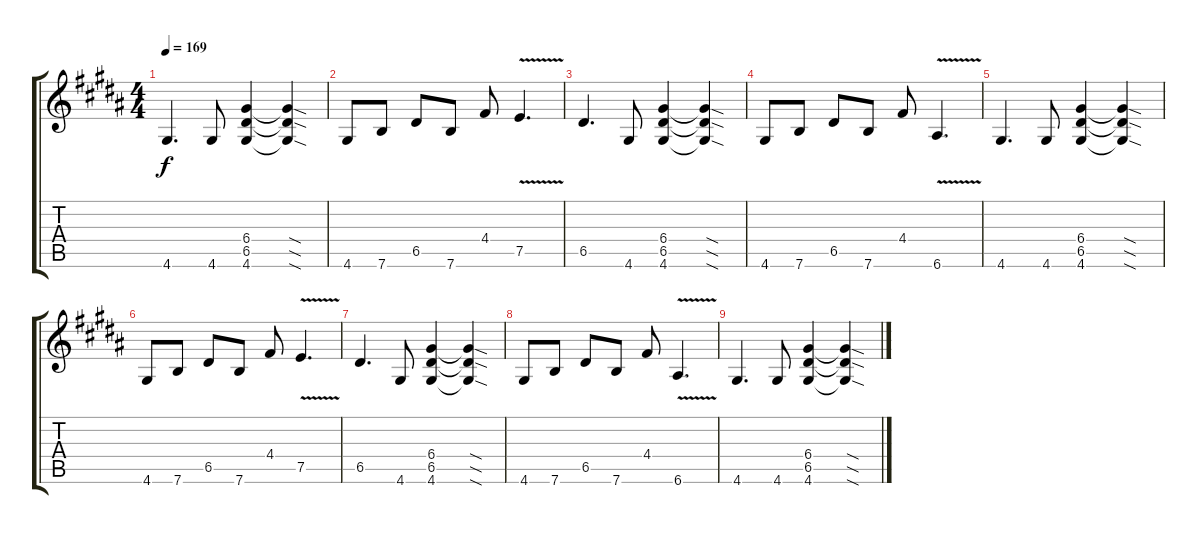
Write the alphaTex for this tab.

\track "" {instrument distortionguitar}
\staff {score tabs}
\tuning (E4 B3 G3 D3 A2 E2) {hide}
\ts (4 4)
\tempo 169
\clef g2
\ks g#minor
4.6.4{d dy f} 4.6.8 (6.4 6.5 4.6).4 (6.4{sod t} 6.5{sod t} 4.6{sod t}).4 |
4.6.8 7.6.8 6.5.8 7.6.8 4.4.8 7.5{v}.4{d} |
6.5.4{d} 4.6.8 (6.4 6.5 4.6).4 (6.4{sod t} 6.5{sod t} 4.6{sod t}).4 |
4.6.8 7.6.8 6.5.8 7.6.8 4.4.8 6.6{v}.4{d} |
4.6.4{d} 4.6.8 (6.4 6.5 4.6).4 (6.4{sod t} 6.5{sod t} 4.6{sod t}).4 |
4.6.8 7.6.8 6.5.8 7.6.8 4.4.8 7.5{v}.4{d} |
6.5.4{d} 4.6.8 (6.4 6.5 4.6).4 (6.4{sod t} 6.5{sod t} 4.6{sod t}).4 |
4.6.8 7.6.8 6.5.8 7.6.8 4.4.8 6.6{v}.4{d} |
4.6.4{d} 4.6.8 (6.4 6.5 4.6).4 (6.4{sod t} 6.5{sod t} 4.6{sod t}).4
